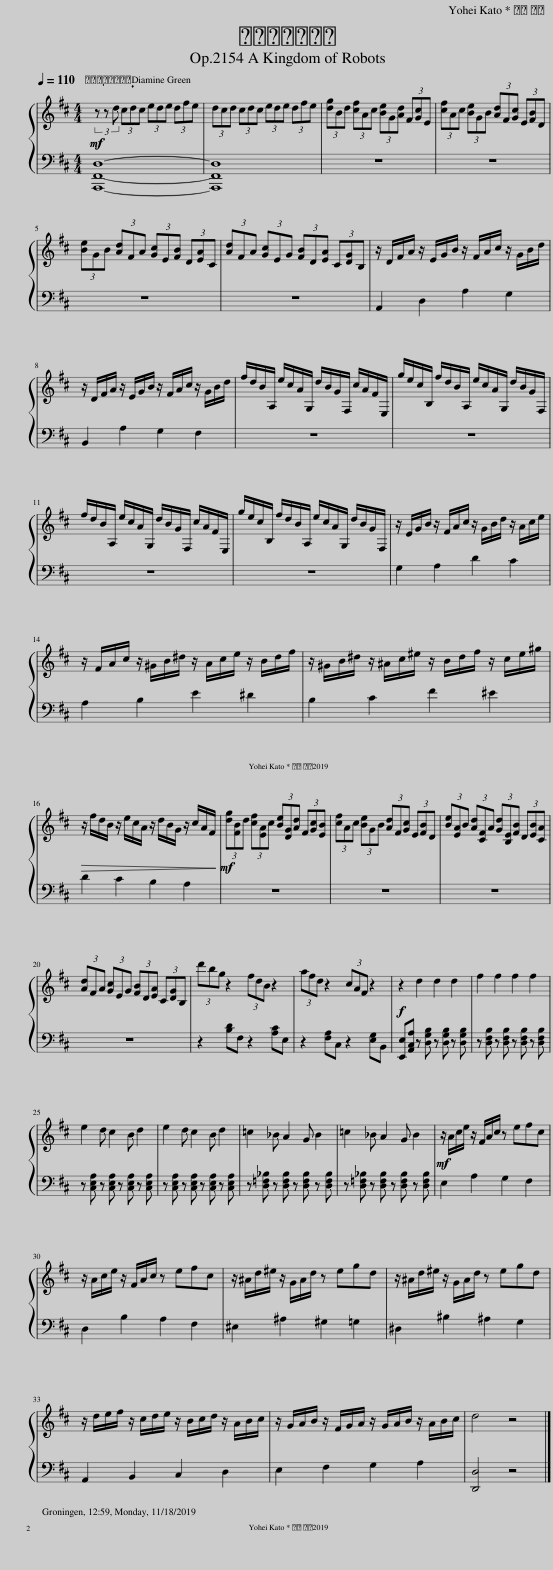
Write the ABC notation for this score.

X:1
%%score { 1 | 2 }
L:1/8
Q:1/4=110
M:4/4
I:linebreak $
K:D
V:1 treble
V:2 bass
V:1
!mf! (3z z d (3cdc (3ede (3dfe | (3dcd (3cdc (3ede (3dfe | (3[dg]Bd (3[cf]Ac (3[Be]G[Ad] (3F[Gc]E | (3[cf]Ac (3[Be]GB (3[Ad]F[Gc] (3E[FB]D |$ (3[Be]GB (3[Ad]FA (3[Gc]E[FB] (3D[EA]C | %5
 (3[Ad]FA (3[Gc]EG (3[FB]D[EA] (3C[DG]B, | z/ D/F/A/ z/ E/G/B/ z/ F/A/c/ z/ G/B/d/ |$ z/ D/F/A/ z/ E/G/B/ z/ F/A/c/ z/ G/B/d/ | f/d/B/A,/ e/c/A/G,/ d/B/G/F,/ c/A/F/E,/ | g/e/c/B,/ f/d/B/A,/ e/c/A/G,/ d/B/G/F,/ |$ %10
 f/d/B/A,/ e/c/A/G,/ d/B/G/F,/ c/A/F/E,/ | g/e/c/B,/ f/d/B/A,/ e/c/A/G,/ d/B/G/F,/ | z/ E/G/B/ z/ F/A/c/ z/ G/B/d/ z/ A/c/e/ |$ z/ F/A/c/ z/ ^G/B/^d/ z/ A/c/e/ z/ B/d/f/ | z/ ^G/B/^d/ z/ ^A/c/^e/ z/ B/d/f/ z/ c/e/^g/ |$ %15
!>(! z/ f/d/B/ z/ e/c/A/ z/ d/B/G/ z/ c/A/F/!>)! |!mf! (3[dg][FB]d (3[cf][EA]c (3[Be][DG][Ad] (3F[Gc][EB] | (3[cf]Ac (3[Be]GB (3[Ad]F[Gc] (3E[FB]D | (3[Be][EA]B (3[Ad][CF]A (3[Gd][B,E][FB] (3D[EB][CA] |$ (3[Ad]FA (3[Gc]EG (3[FB]D[EA] (3C[DG]B, | %20
 (3d'bg z2 (3fdB z2 | (3afd z2 (3cAF z2 |!f! z2 d2 d2 d2 | f2 f2 f2 f2 |$ e2 d c2 B d2 | %25
 e2 d c2 B d2 | =c2 _B A2 G B2 | =c2 _B A2 G B2 |!mf! z/ A/c/e/ z/ F/A/c/ z efc |$ z/ A/c/e/ z/ F/A/c/ z efc | %30
 z/ ^A/d/^e/ z/ G/A/d/ z egd | z/ ^A/d/^e/ z/ G/A/d/ z egd |$ z/ d/e/f/ z/ c/d/e/ z/ B/c/d/ z/ A/B/c/ | z/ G/A/B/ z/ F/G/A/ z/ G/A/B/ z/ A/B/c/ | d4 z4 |] %35
V:2
 [A,,,F,,D,]8- | [A,,,F,,D,]8 | z8 | z8 |$ z8 | %5
 z8 | A,,2 D,2 A,2 G,2 |$ B,,2 A,2 G,2 F,2 | z8 | z8 |$ %10
 z8 | z8 | G,2 A,2 D2 C2 |$ A,2 B,2 E2 ^D2 | B,2 C2 F2 ^E2 |$ %15
 D2 C2 B,2 A,2 | z8 | z8 | z8 |$ z8 | %20
 z2 [B,D]F, z2 [A,C]E, | z2 [F,A,]C, z2 [E,G,]B,, | [E,,E,][A,,C,A,] z [D,G,B,] z [D,G,B,] z [D,G,B,] | z [D,F,B,] z [D,F,B,] z [D,F,B,] z [D,F,B,] |$ z [C,E,A,] z [C,E,A,] z [C,E,A,] z [C,E,A,] | %25
 z [C,E,A,] z [C,E,A,] z [C,E,A,] z [C,E,A,] | z [D,=F,_B,] z [D,F,B,] z [D,F,B,] z [D,F,B,] | z [D,=F,_B,] z [D,F,B,] z [D,F,B,] z [D,F,B,] | E,2 A,2 G,2 F,2 |$ D,2 B,2 A,2 F,2 | %30
 ^E,2 ^A,2 ^G,2 =G,2 | ^D,2 ^B,2 ^A,2 G,2 |$ A,,2 B,,2 C,2 D,2 | E,2 F,2 G,2 A,2 | [D,,D,]4 z4 |] %35
